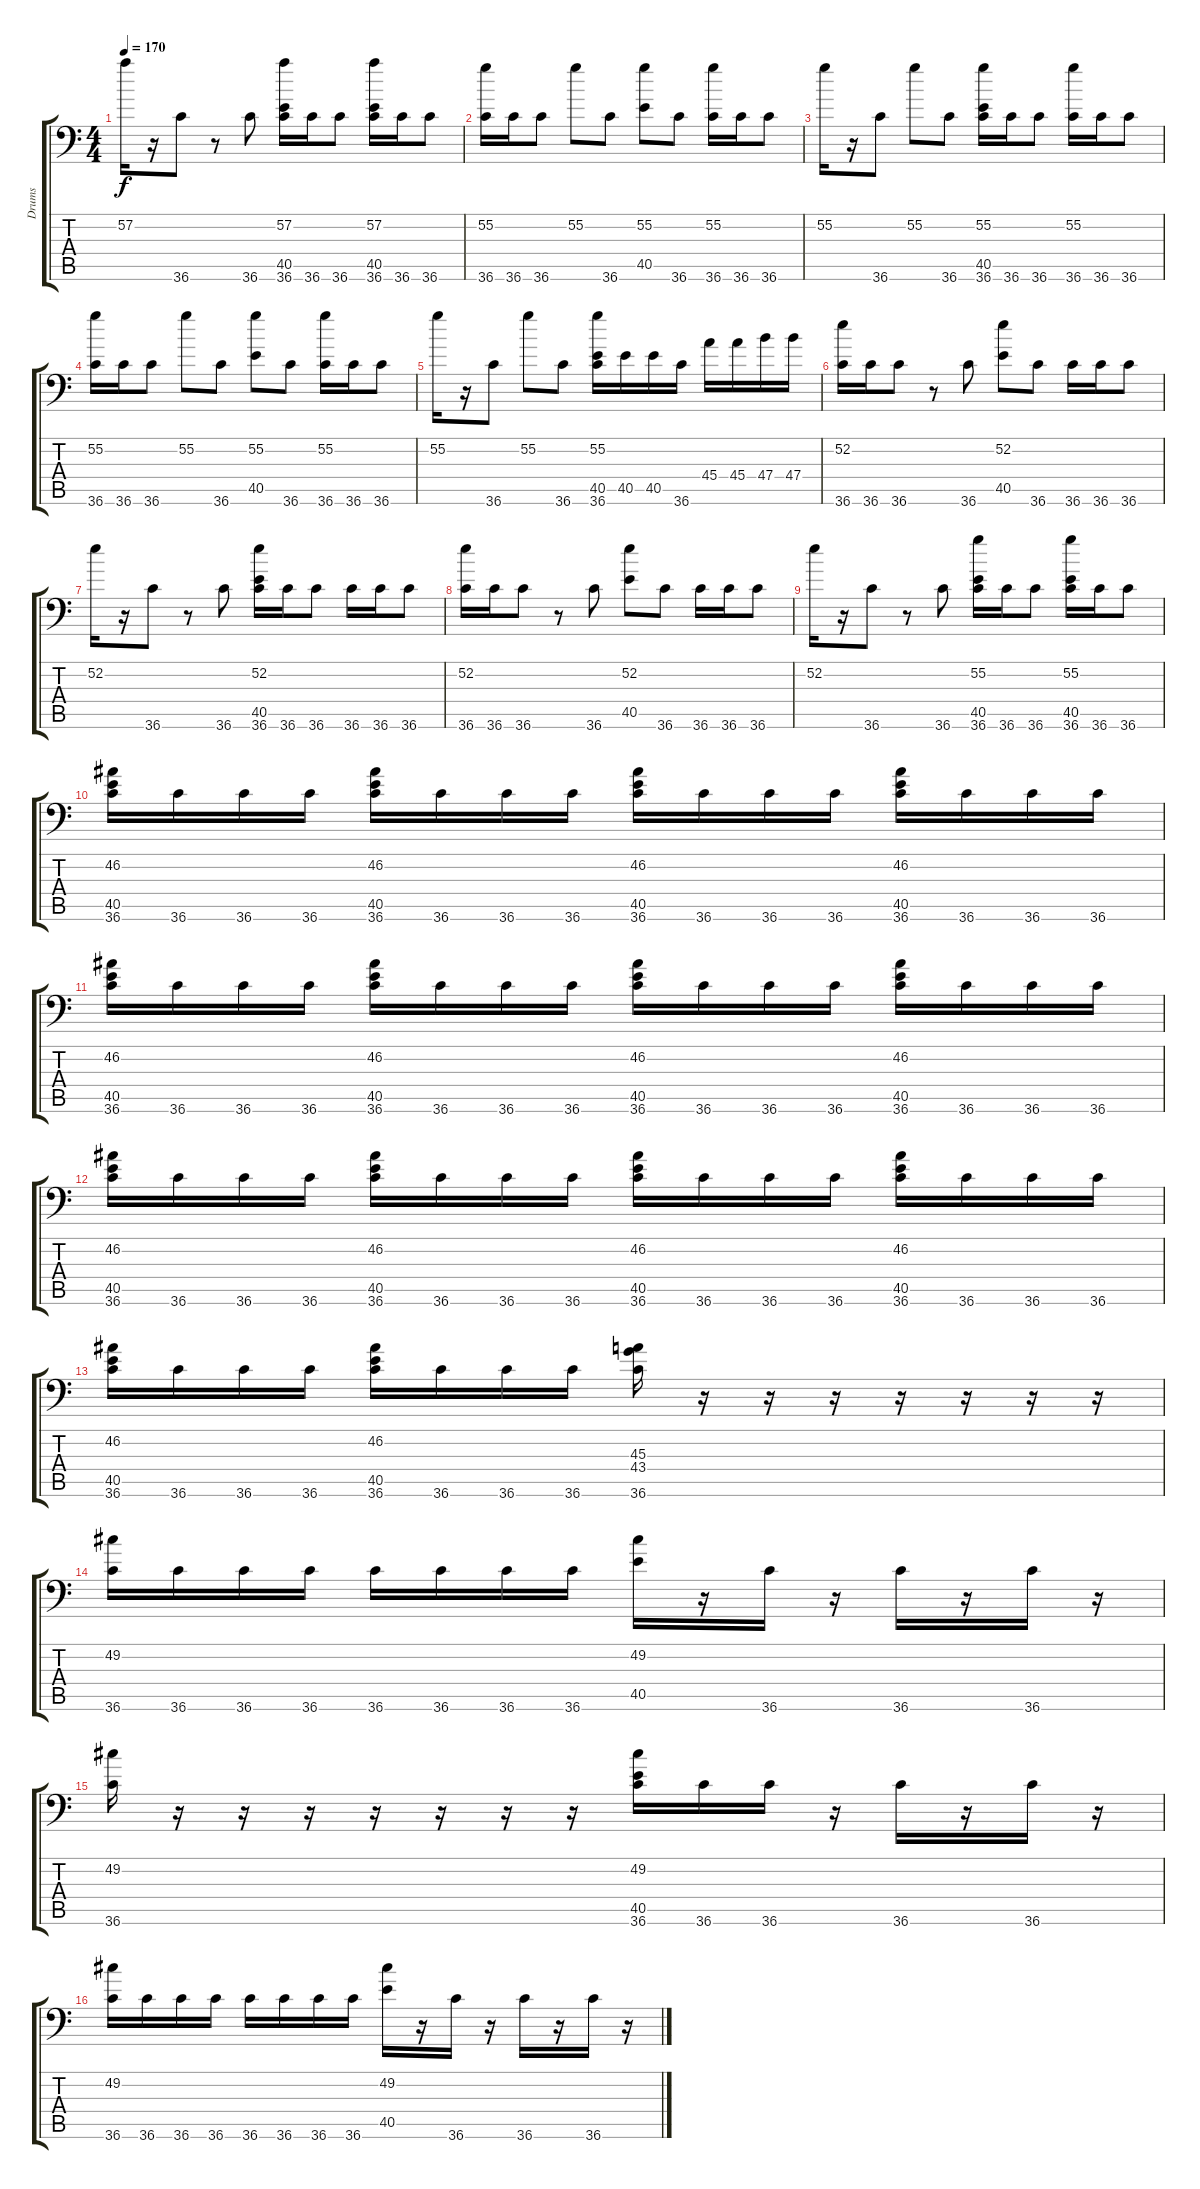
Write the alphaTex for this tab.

\track ("Drums" "Drums") {instrument acousticgrandpiano}
\staff {score tabs}
\tuning (C-1 C-1 C-1 C-1 C-1 C-1) {hide}
\ts (4 4)
\tempo 170
\clef f4
\ks c
57.2.16{dy f} r.16 36.6.8 r.8 36.6.8 (57.2 40.5 36.6).16 36.6.16 36.6.8 (57.2 40.5 36.6).16 36.6.16 36.6.8 |
(55.2 36.6).16 36.6.16 36.6.8 55.2.8 36.6.8 (55.2 40.5).8 36.6.8 (55.2 36.6).16 36.6.16 36.6.8 |
55.2.16 r.16 36.6.8 55.2.8 36.6.8 (55.2 40.5 36.6).16 36.6.16 36.6.8 (55.2 36.6).16 36.6.16 36.6.8 |
(55.2 36.6).16 36.6.16 36.6.8 55.2.8 36.6.8 (55.2 40.5).8 36.6.8 (55.2 36.6).16 36.6.16 36.6.8 |
55.2.16 r.16 36.6.8 55.2.8 36.6.8 (55.2 40.5 36.6).16 40.5.16 40.5.16 36.6.16 45.4.16 45.4.16 47.4.16 47.4.16 |
(52.2 36.6).16 36.6.16 36.6.8 r.8 36.6.8 (52.2 40.5).8 36.6.8 36.6.16 36.6.16 36.6.8 |
52.2.16 r.16 36.6.8 r.8 36.6.8 (52.2 40.5 36.6).16 36.6.16 36.6.8 36.6.16 36.6.16 36.6.8 |
(52.2 36.6).16 36.6.16 36.6.8 r.8 36.6.8 (52.2 40.5).8 36.6.8 36.6.16 36.6.16 36.6.8 |
52.2.16 r.16 36.6.8 r.8 36.6.8 (55.2 40.5 36.6).16 36.6.16 36.6.8 (55.2 40.5 36.6).16 36.6.16 36.6.8 |
(46.2 40.5 36.6).16 36.6.16 36.6.16 36.6.16 (46.2 40.5 36.6).16 36.6.16 36.6.16 36.6.16 (46.2 40.5 36.6).16 36.6.16 36.6.16 36.6.16 (46.2 40.5 36.6).16 36.6.16 36.6.16 36.6.16 |
(46.2 40.5 36.6).16 36.6.16 36.6.16 36.6.16 (46.2 40.5 36.6).16 36.6.16 36.6.16 36.6.16 (46.2 40.5 36.6).16 36.6.16 36.6.16 36.6.16 (46.2 40.5 36.6).16 36.6.16 36.6.16 36.6.16 |
(46.2 40.5 36.6).16 36.6.16 36.6.16 36.6.16 (46.2 40.5 36.6).16 36.6.16 36.6.16 36.6.16 (46.2 40.5 36.6).16 36.6.16 36.6.16 36.6.16 (46.2 40.5 36.6).16 36.6.16 36.6.16 36.6.16 |
(46.2 40.5 36.6).16 36.6.16 36.6.16 36.6.16 (46.2 40.5 36.6).16 36.6.16 36.6.16 36.6.16 (45.3 43.4 36.6).16 r.16 r.16 r.16 r.16 r.16 r.16 r.16 |
(49.2 36.6).16 36.6.16 36.6.16 36.6.16 36.6.16 36.6.16 36.6.16 36.6.16 (49.2 40.5).16 r.16 36.6.16 r.16 36.6.16 r.16 36.6.16 r.16 |
(49.2 36.6).16 r.16 r.16 r.16 r.16 r.16 r.16 r.16 (49.2 40.5 36.6).16 36.6.16 36.6.16 r.16 36.6.16 r.16 36.6.16 r.16 |
(49.2 36.6).16 36.6.16 36.6.16 36.6.16 36.6.16 36.6.16 36.6.16 36.6.16 (49.2 40.5).16 r.16 36.6.16 r.16 36.6.16 r.16 36.6.16 r.16
